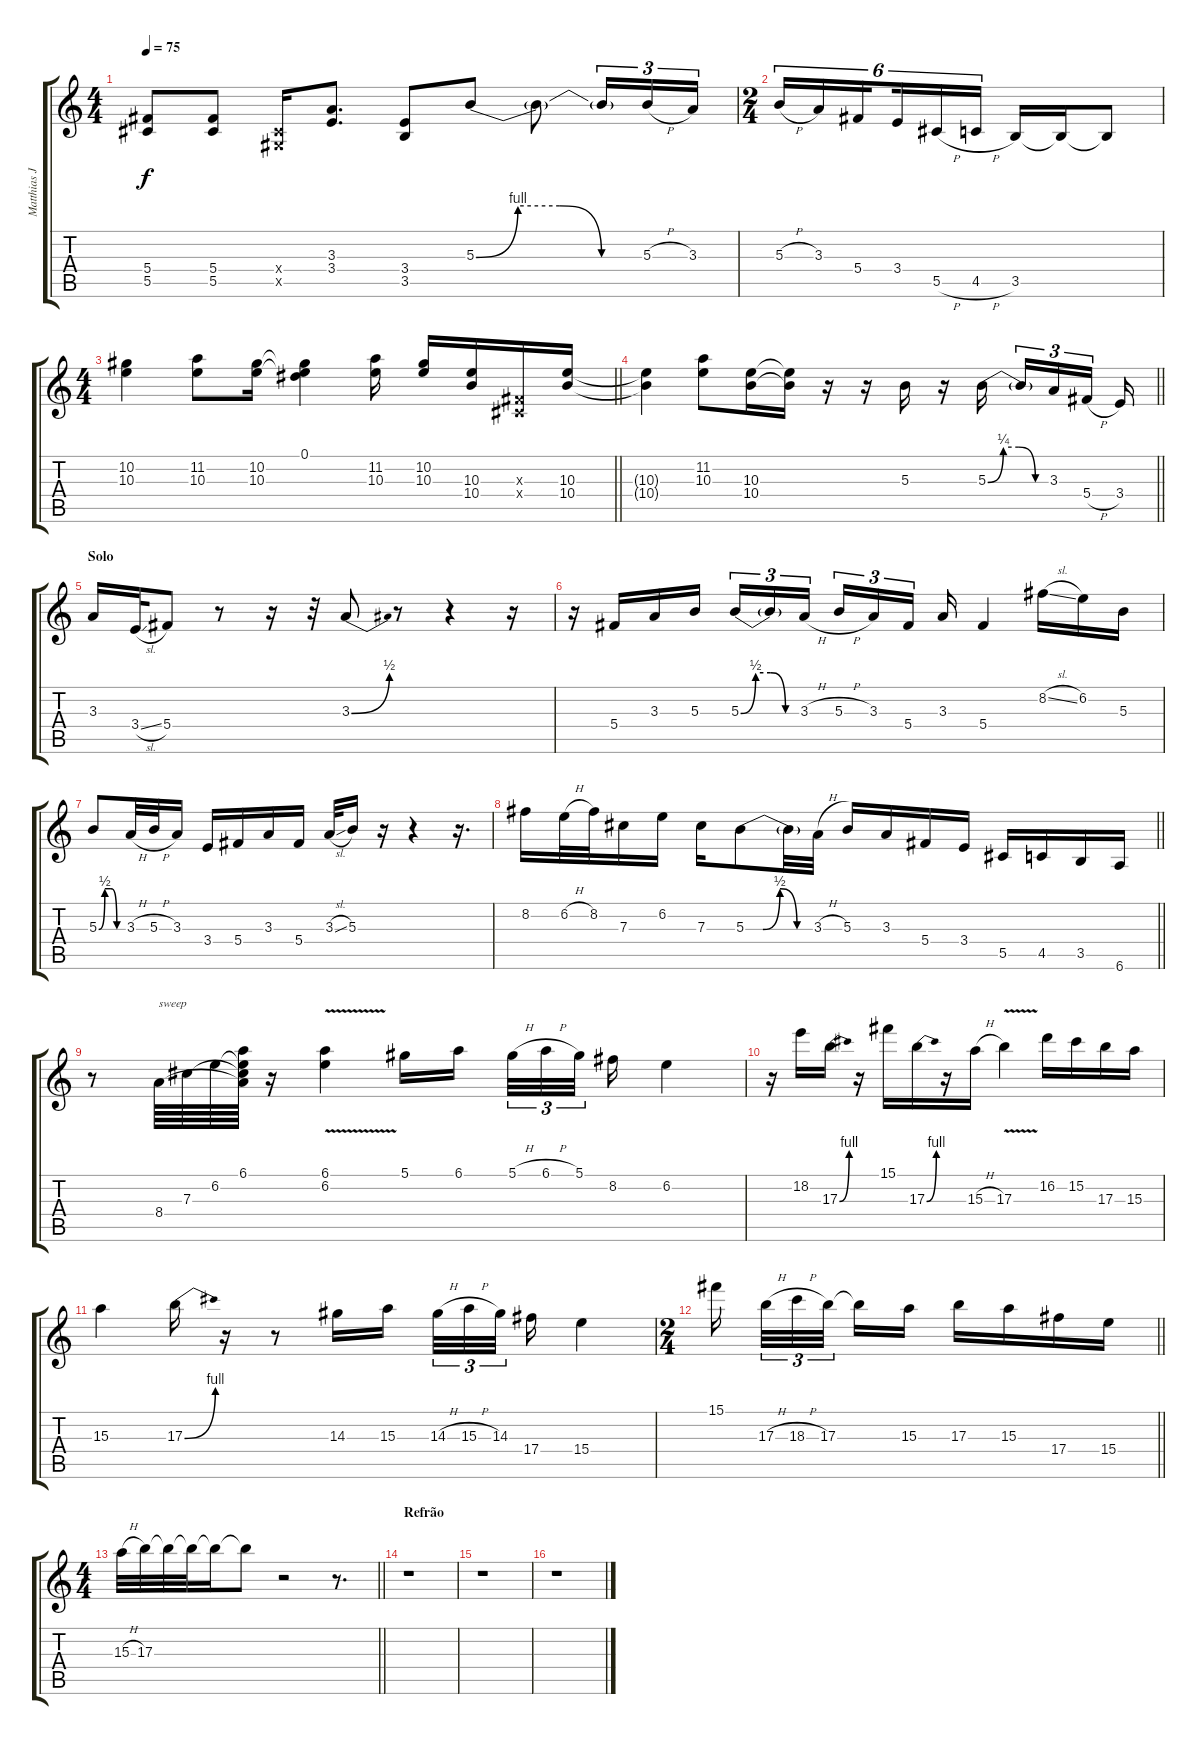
\track ("Matthias Jabs" "Matthias J") {instrument acousticguitarsteel}
\staff {score tabs}
\tuning (Eb4 Bb3 Gb3 Db3 Ab2 Eb2) {hide}
\ts (4 4)
\tempo 75
\clef g2
\ks c
(5.4 5.5).8{dy f} (5.4 5.5).8 (0.4{x} 0.5{x}).16 (3.3 3.4).8{d} (3.4 3.5).8 5.3{be (custom 0 0 15 4 30 4 45 0 60 0)}.8 5.3{t}.8 5.3{t}.16{tu (3 2)} 5.3{h}.16{tu (3 2)} 3.3.16{tu (3 2)} |
\ts (2 4)
5.3{h}.16{tu (6 4)} 3.3.16{tu (6 4)} 5.4.16{tu (6 4) beam splitsecondary} 3.4.16{tu (6 4)} 5.5{h}.16{tu (6 4)} 4.5{h}.16{tu (6 4)} 3.5.16 3.5{t}.16 3.5{t}.8 |
\ts (4 4)
\barLineRight lightlight
(10.2 10.3).4 (11.2 10.3).8 (10.2 10.3).16 (0.1 10.2{t} 10.3{t}).4 (11.2 10.3).16 (10.2 10.3).16 (10.3 10.4).16 (0.3{x} 0.4{x}).16 (10.3 10.4).16 |
\barLineRight lightlight
(10.3{t} 10.4{t}).4 (11.2 10.3).8 (10.3 10.4).16 (10.3{t} 10.4{t}).16 r.16 r.16 5.3.16 r.16 5.3{be (custom 0 0 15 1 30 1 46 0 60 0)}.16{beam splitsecondary} 5.3{t}.16{tu (3 2)} 3.3.16{tu (3 2)} 5.4{h}.16{tu (3 2) beam splitsecondary} 3.4.16 |
\section ("" "Solo")
3.3.16 3.4{sl}.32 5.4.8 r.8 r.16 r.32 3.3{be (bend 0 0 60 2)}.8 r.8 r.4 r.16 |
r.16 5.4.16 3.3.16 5.3.16 5.3{be (custom 0 0 15 2 30 2 45 0 60 0)}.16{tu (3 2)} 5.3{t}.16{tu (3 2)} 3.3{h}.16{tu (3 2) beam splitsecondary} 5.3{h}.16{tu (3 2)} 3.3.16{tu (3 2)} 5.4.16{tu (3 2)} 3.3.16 5.4.4 8.2{sl}.16 6.2.16 5.3.16 |
5.3{be (custom 0 0 15 2 30 2 45 0 60 0)}.8 3.3{h}.32 5.3{h}.32 3.3.16 3.4.16 5.4.16 3.3.16 5.4.16 3.3{sl}.32 5.3.16 r.16 r.4 r.16{d} |
\barLineRight lightlight
8.2.16 6.2{h}.32 8.2.32 7.3.16 6.2.16 7.3.16 5.3{be (custom 0 0 15 0 30 2 45 0 60 0)}.8 5.3{t}.32 3.3{h}.32 5.3.16 3.3.16 5.4.16 3.4.16 5.5.16 4.5.16 3.5.16 6.6.16 |
r.8 8.4.64{txt "sweep"} 7.3.64 6.2.64 (6.1 6.2{t} 7.3{t} 8.4{t}).64 r.16 (6.1{v} 6.2{v}).4 5.1.16 6.1.16{beam splitsecondary} 5.1{h}.32{tu (3 2)} 6.1{h}.32{tu (3 2)} 5.1.32{tu (3 2) beam splitsecondary} 8.2.16 6.2.4 |
r.16 18.2.16 17.3{be (bend 0 0 60 4)}.16 r.16 15.1.16 17.3{be (bend 0 0 60 4)}.16 r.16 15.3{h}.16 17.3{v}.4 16.2.16 15.2.16 17.3.16 15.3.16 |
15.3.4 17.3{be (bend 0 0 60 4)}.16 r.16 r.8 14.3.16 15.3.16{beam splitsecondary} 14.3{h}.32{tu (3 2)} 15.3{h}.32{tu (3 2)} 14.3.32{tu (3 2) beam splitsecondary} 17.4.16 15.4.4 |
\ts (2 4)
\barLineRight lightlight
15.1.16{beam splitsecondary} 17.3{h}.32{tu (3 2)} 18.3{h}.32{tu (3 2)} 17.3.32{tu (3 2) beam splitsecondary} 17.3{t}.16 15.3.16 17.3.16 15.3.16 17.4.16 15.4.16 |
\ts (4 4)
\barLineRight lightlight
15.3{h}.32 17.3.32 17.3{t}.32 17.3{t}.32 17.3{t}.16 17.3{t}.8 r.2 r.8{d} |
\section ("" "Refrão")
r.1 |
r.1 |
r.1
